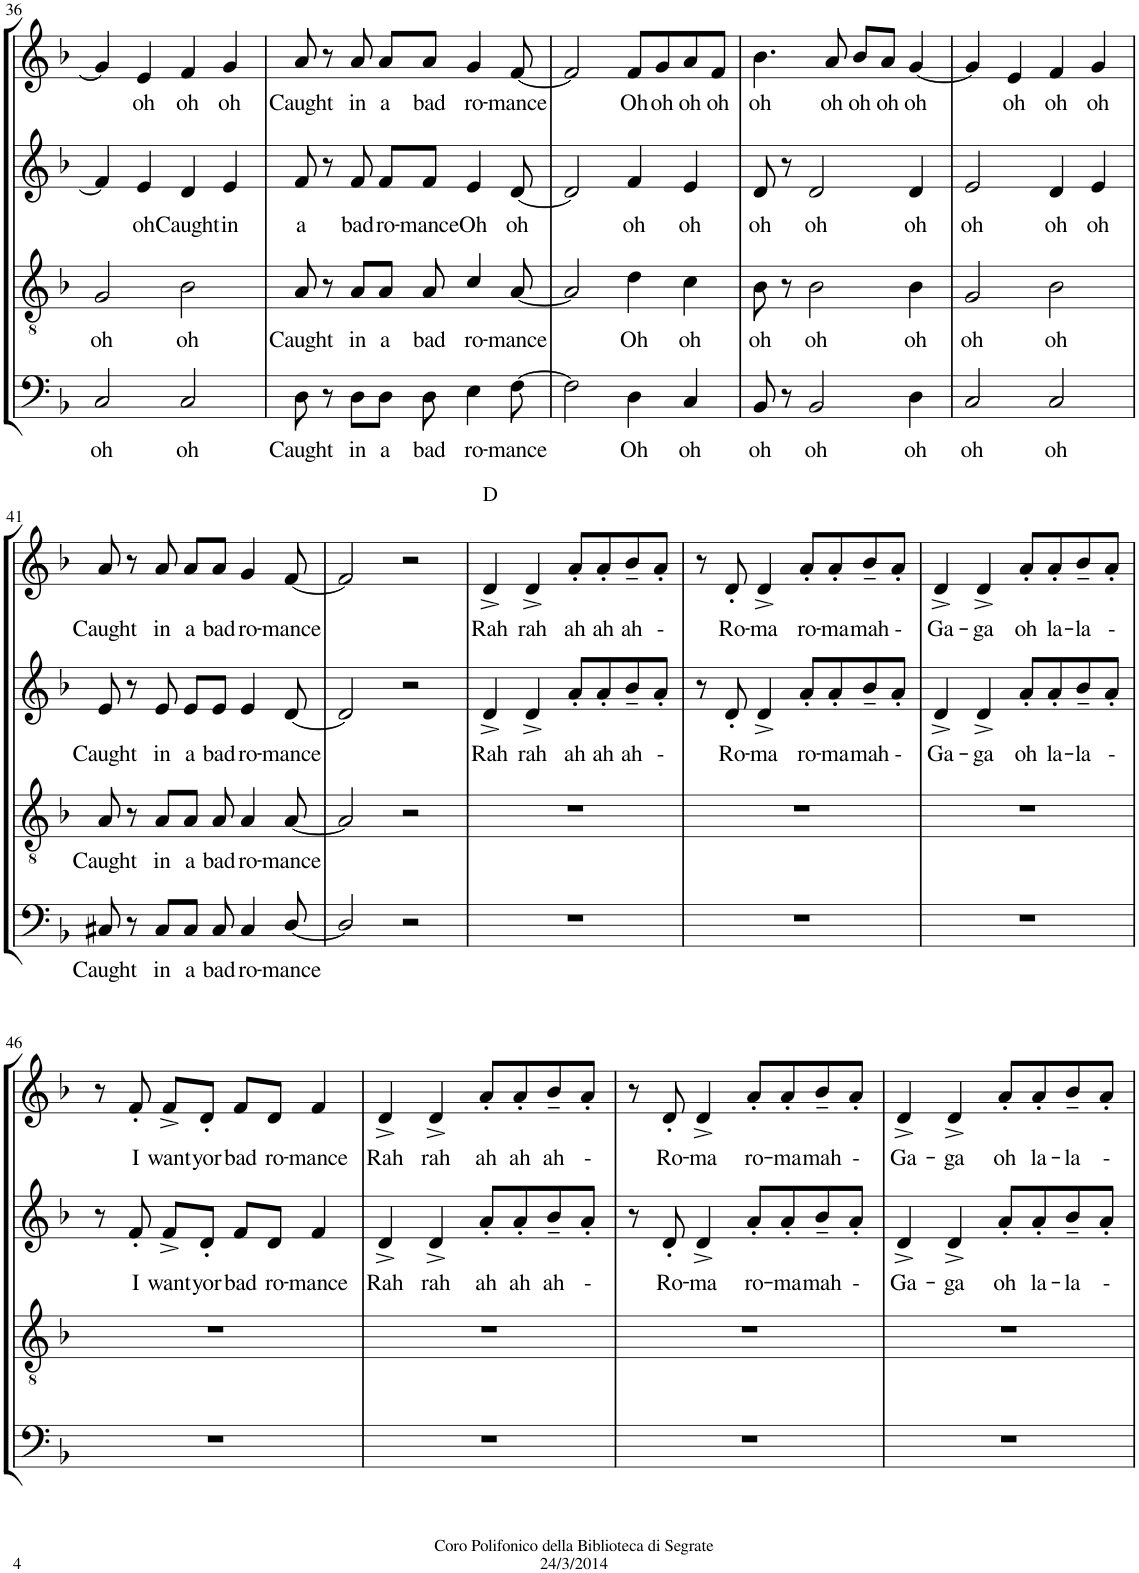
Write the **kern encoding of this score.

**kern	**text	**kern	**text	**kern	**text	**kern	**text
*part4	*part4	*part3	*part3	*part2	*part2	*part1	*part1
*staff4	*staff4	*staff3	*staff3	*staff2	*staff2	*staff1	*staff1
*I"Bassi	*	*I"Tenori	*	*I"Contralti	*	*I"Soprani	*
!!LO:PB:g=z
*clefF4	*	*clefGv2	*	*clefG2	*	*clefG2	*
*	*	*	*	*	*	*Trd1c2	*
*k[b-]	*	*k[b-]	*	*k[b-]	*	*k[b-]	*
*F:	*	*F:	*	*F:	*	*F:	*
*M4/4	*	*M4/4	*	*M4/4	*	*M4/4	*
=36	=36	=36	=36	=36	=36	=36	=36
!	!LO:LY:b	!	!LO:LY:b	!	!	!	!
2C/	oh	2G/	oh	4f/]	.	4g/]	.
!	!	!	!	!	!LO:LY:b	!	!LO:LY:b
.	.	.	.	4e/	oh	4e/	oh
!	!LO:LY:b	!	!LO:LY:b	!	!LO:LY:b	!	!LO:LY:b
2C/	oh	2B-\	oh	4d/	Caught	4f/	oh
!	!	!	!	!	!LO:LY:b	!	!LO:LY:b
.	.	.	.	4e/	in	4g/	oh
=37	=37	=37	=37	=37	=37	=37	=37
!	!LO:LY:b	!	!LO:LY:b	!	!LO:LY:b	!	!LO:LY:b
8D\	Caught	8A/	Caught	8f/	a	8a/	Caught
8r	.	8r	.	8r	.	8r	.
!	!LO:LY:b	!	!LO:LY:b	!	!LO:LY:b	!	!LO:LY:b
8D\L	in	8A/L	in	8f/	bad	8a/	in
!	!LO:LY:b	!	!LO:LY:b	!	!LO:LY:b	!	!LO:LY:b
8D\J	a	8A/J	a	8f/L	ro-	8a/L	a
!	!LO:LY:b	!	!LO:LY:b	!	!LO:LY:b	!	!LO:LY:b
8D\	bad	8A/	bad	8f/J	-mance	8a/J	bad
!	!LO:LY:b	!	!LO:LY:b	!	!LO:LY:b	!	!LO:LY:b
4E\	ro-	4c/	ro-	4e/	Oh	4g/	ro-
!	!LO:LY:b	!	!LO:LY:b	!	!LO:LY:b	!	!LO:LY:b
[8F\	-mance	[8A/	-mance	[8d/	oh	[8f/	-mance
=38	=38	=38	=38	=38	=38	=38	=38
2F\]	.	2A/]	.	2d/]	.	2f/]	.
!	!LO:LY:b	!	!LO:LY:b	!	!LO:LY:b	!	!LO:LY:b
4D\	Oh	4d\	Oh	4f/	oh	8f/L	Oh
!	!	!	!	!	!	!	!LO:LY:b
.	.	.	.	.	.	8g/	oh
!	!LO:LY:b	!	!LO:LY:b	!	!LO:LY:b	!	!LO:LY:b
4C/	oh	4c\	oh	4e/	oh	8a/	oh
!	!	!	!	!	!	!	!LO:LY:b
.	.	.	.	.	.	8f/J	oh
=39	=39	=39	=39	=39	=39	=39	=39
!	!LO:LY:b	!	!LO:LY:b	!	!LO:LY:b	!	!LO:LY:b
8BB-/	oh	8B-\	oh	8d/	oh	4.b-\	oh
8r	.	8r	.	8r	.	.	.
!	!LO:LY:b	!	!LO:LY:b	!	!LO:LY:b	!	!
2BB-/	oh	2B-\	oh	2d/	oh	.	.
!	!	!	!	!	!	!	!LO:LY:b
.	.	.	.	.	.	8a/	oh
!	!	!	!	!	!	!	!LO:LY:b
.	.	.	.	.	.	8b-/L	oh
!	!	!	!	!	!	!	!LO:LY:b
.	.	.	.	.	.	8a/J	oh
!	!LO:LY:b	!	!LO:LY:b	!	!LO:LY:b	!	!LO:LY:b
4D\	oh	4B-\	oh	4d/	oh	[4g/	oh
=40	=40	=40	=40	=40	=40	=40	=40
!	!LO:LY:b	!	!LO:LY:b	!	!LO:LY:b	!	!
2C/	oh	2G/	oh	2e/	oh	4g/]	.
!	!	!	!	!	!	!	!LO:LY:b
.	.	.	.	.	.	4e/	oh
!	!LO:LY:b	!	!LO:LY:b	!	!LO:LY:b	!	!LO:LY:b
2C/	oh	2B-\	oh	4d/	oh	4f/	oh
!	!	!	!	!	!LO:LY:b	!	!LO:LY:b
.	.	.	.	4e/	oh	4g/	oh
!!LO:LB:g=z
=41	=41	=41	=41	=41	=41	=41	=41
!	!LO:LY:b	!	!LO:LY:b	!	!LO:LY:b	!	!LO:LY:b
8C#X/	Caught	8A/	Caught	8e/	Caught	8a/	Caught
8r	.	8r	.	8r	.	8r	.
!	!LO:LY:b	!	!LO:LY:b	!	!LO:LY:b	!	!LO:LY:b
8C#/L	in	8A/L	in	8e/	in	8a/	in
!	!LO:LY:b	!	!LO:LY:b	!	!LO:LY:b	!	!LO:LY:b
8C#/J	a	8A/J	a	8e/L	a	8a/L	a
!	!LO:LY:b	!	!LO:LY:b	!	!LO:LY:b	!	!LO:LY:b
8C#/	bad	8A/	bad	8e/J	bad	8a/J	bad
!	!LO:LY:b	!	!LO:LY:b	!	!LO:LY:b	!	!LO:LY:b
4C#/	ro-	4A/	ro-	4e/	ro-	4g/	ro-
!	!LO:LY:b	!	!LO:LY:b	!	!LO:LY:b	!	!LO:LY:b
[8D/	-mance	[8A/	-mance	[8d/	-mance	[8f/	-mance
=42	=42	=42	=42	=42	=42	=42	=42
2D/]	.	2A/]	.	2d/]	.	2f/]	.
2r	.	2r	.	2r	.	2r	.
=43	=43	=43	=43	=43	=43	=43	=43
!	!	!	!	!	!	!LO:TX:a:t=D	!
!	!	!	!	!	!LO:LY:b	!	!LO:LY:b
1r	.	1r	.	4d^/	Rah	4d^/	Rah
!	!	!	!	!	!LO:LY:b	!	!LO:LY:b
.	.	.	.	4d^/	rah	4d^/	rah
!	!	!	!	!	!LO:LY:b	!	!LO:LY:b
.	.	.	.	8a'/L	ah	8a'/L	ah
!	!	!	!	!	!LO:LY:b	!	!LO:LY:b
.	.	.	.	8a'/	ah	8a'/	ah
!	!	!	!	!	!LO:LY:b	!	!LO:LY:b
.	.	.	.	8b-~/	ah	8b-~/	ah
!	!	!	!	!	!LO:LY:b	!	!LO:LY:b
.	.	.	.	8a'/J	-	8a'/J	-
=44	=44	=44	=44	=44	=44	=44	=44
1r	.	1r	.	8r	.	8r	.
!	!	!	!	!	!LO:LY:b	!	!LO:LY:b
.	.	.	.	8d'/	Ro-	8d'/	Ro-
!	!	!	!	!	!LO:LY:b	!	!LO:LY:b
.	.	.	.	4d^/	-ma	4d^/	-ma
!	!	!	!	!	!LO:LY:b	!	!LO:LY:b
.	.	.	.	8a'/L	ro-	8a'/L	ro-
!	!	!	!	!	!LO:LY:b	!	!LO:LY:b
.	.	.	.	8a'/	-ma	8a'/	-ma
!	!	!	!	!	!LO:LY:b	!	!LO:LY:b
.	.	.	.	8b-~/	mah	8b-~/	mah
!	!	!	!	!	!LO:LY:b	!	!LO:LY:b
.	.	.	.	8a'/J	-	8a'/J	-
=45	=45	=45	=45	=45	=45	=45	=45
!	!	!	!	!	!LO:LY:b	!	!LO:LY:b
1r	.	1r	.	4d^/	Ga-	4d^/	Ga-
!	!	!	!	!	!LO:LY:b	!	!LO:LY:b
.	.	.	.	4d^/	-ga	4d^/	-ga
!	!	!	!	!	!LO:LY:b	!	!LO:LY:b
.	.	.	.	8a'/L	oh	8a'/L	oh
!	!	!	!	!	!LO:LY:b	!	!LO:LY:b
.	.	.	.	8a'/	la-	8a'/	la-
!	!	!	!	!	!LO:LY:b	!	!LO:LY:b
.	.	.	.	8b-~/	-la	8b-~/	-la
!	!	!	!	!	!LO:LY:b	!	!LO:LY:b
.	.	.	.	8a'/J	-	8a'/J	-
!!LO:LB:g=z
=46	=46	=46	=46	=46	=46	=46	=46
1r	.	1r	.	8r	.	8r	.
!	!	!	!	!	!LO:LY:b	!	!LO:LY:b
.	.	.	.	8f'/	I	8f'/	I
!	!	!	!	!	!LO:LY:b	!	!LO:LY:b
.	.	.	.	8f^/L	want	8f^/L	want
!	!	!	!	!	!LO:LY:b	!	!LO:LY:b
.	.	.	.	8d'/J	yor	8d'/J	yor
!	!	!	!	!	!LO:LY:b	!	!LO:LY:b
.	.	.	.	8f/L	bad	8f/L	bad
!	!	!	!	!	!LO:LY:b	!	!LO:LY:b
.	.	.	.	8d/J	ro-	8d/J	ro-
!	!	!	!	!	!LO:LY:b	!	!LO:LY:b
.	.	.	.	4f/	-mance	4f/	-mance
=47	=47	=47	=47	=47	=47	=47	=47
!	!	!	!	!	!LO:LY:b	!	!LO:LY:b
1r	.	1r	.	4d^/	Rah	4d^/	Rah
!	!	!	!	!	!LO:LY:b	!	!LO:LY:b
.	.	.	.	4d^/	rah	4d^/	rah
!	!	!	!	!	!LO:LY:b	!	!LO:LY:b
.	.	.	.	8a'/L	ah	8a'/L	ah
!	!	!	!	!	!LO:LY:b	!	!LO:LY:b
.	.	.	.	8a'/	ah	8a'/	ah
!	!	!	!	!	!LO:LY:b	!	!LO:LY:b
.	.	.	.	8b-~/	ah	8b-~/	ah
!	!	!	!	!	!LO:LY:b	!	!LO:LY:b
.	.	.	.	8a'/J	-	8a'/J	-
=48	=48	=48	=48	=48	=48	=48	=48
1r	.	1r	.	8r	.	8r	.
!	!	!	!	!	!LO:LY:b	!	!LO:LY:b
.	.	.	.	8d'/	Ro-	8d'/	Ro-
!	!	!	!	!	!LO:LY:b	!	!LO:LY:b
.	.	.	.	4d^/	-ma	4d^/	-ma
!	!	!	!	!	!LO:LY:b	!	!LO:LY:b
.	.	.	.	8a'/L	ro-	8a'/L	ro-
!	!	!	!	!	!LO:LY:b	!	!LO:LY:b
.	.	.	.	8a'/	-ma	8a'/	-ma
!	!	!	!	!	!LO:LY:b	!	!LO:LY:b
.	.	.	.	8b-~/	mah	8b-~/	mah
!	!	!	!	!	!LO:LY:b	!	!LO:LY:b
.	.	.	.	8a'/J	-	8a'/J	-
=49	=49	=49	=49	=49	=49	=49	=49
!	!	!	!	!	!LO:LY:b	!	!LO:LY:b
1r	.	1r	.	4d^/	Ga-	4d^/	Ga-
!	!	!	!	!	!LO:LY:b	!	!LO:LY:b
.	.	.	.	4d^/	-ga	4d^/	-ga
!	!	!	!	!	!LO:LY:b	!	!LO:LY:b
.	.	.	.	8a'/L	oh	8a'/L	oh
!	!	!	!	!	!LO:LY:b	!	!LO:LY:b
.	.	.	.	8a'/	la-	8a'/	la-
!	!	!	!	!	!LO:LY:b	!	!LO:LY:b
.	.	.	.	8b-~/	-la	8b-~/	-la
!	!	!	!	!	!LO:LY:b	!	!LO:LY:b
.	.	.	.	8a'/J	-	8a'/J	-
=	=	=	=	=	=	=	=
*-	*-	*-	*-	*-	*-	*-	*-
